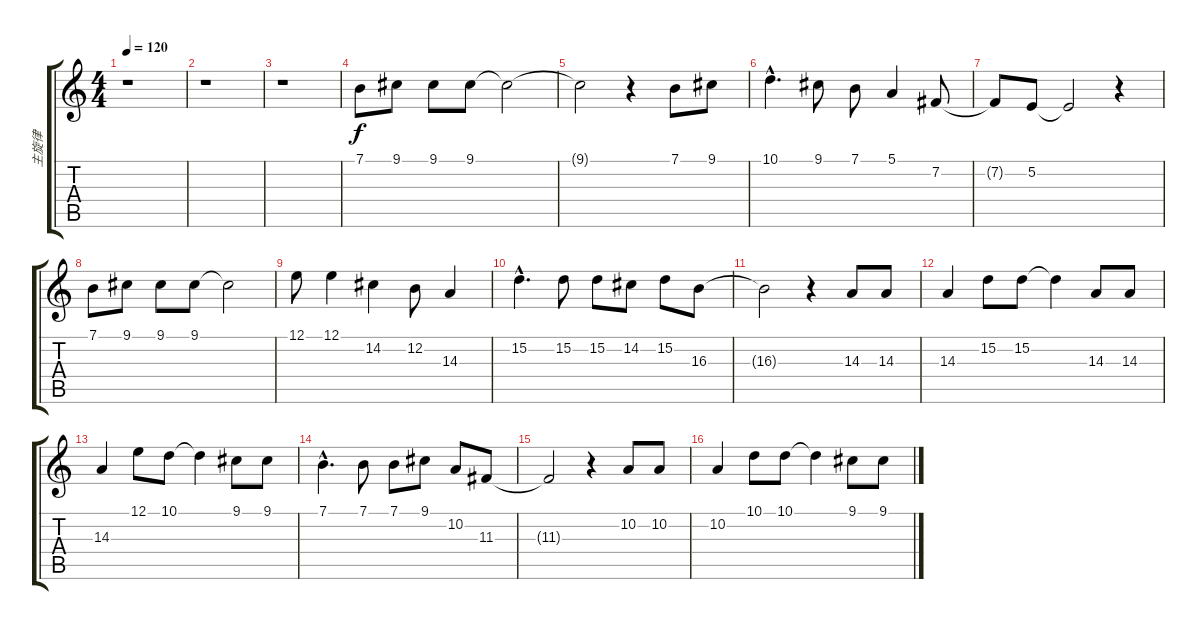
\track ("主旋律" "主旋律") {instrument choiraahs}
\staff {score tabs}
\tuning (E4 B3 G3 D3 A2 E2) {hide}
\ts (4 4)
\tempo 120
\clef g2
\ks c
r.1{dy f} |
r.1 |
r.1 |
7.1.8 9.1.8 9.1.8 9.1.8 9.1{t}.2 |
9.1{t}.2 r.4 7.1.8 9.1.8 |
10.1{hac}.4{d} 9.1.8 7.1.8 5.1.4 7.2.8 |
7.2{t}.8 5.2.8 5.2{t}.2 r.4 |
7.1.8 9.1.8 9.1.8 9.1.8 9.1{t}.2 |
12.1.8 12.1.4 14.2.4 12.2.8 14.3.4 |
15.2{hac}.4{d} 15.2.8 15.2.8 14.2.8 15.2.8 16.3.8 |
16.3{t}.2 r.4 14.3.8 14.3.8 |
14.3.4 15.2.8 15.2.8 15.2{t}.4 14.3.8 14.3.8 |
14.3.4 12.1.8 10.1.8 10.1{t}.4 9.1.8 9.1.8 |
7.1{hac}.4{d} 7.1.8 7.1.8 9.1.8 10.2.8 11.3.8 |
11.3{t}.2 r.4 10.2.8 10.2.8 |
10.2.4 10.1.8 10.1.8 10.1{t}.4 9.1.8 9.1.8
